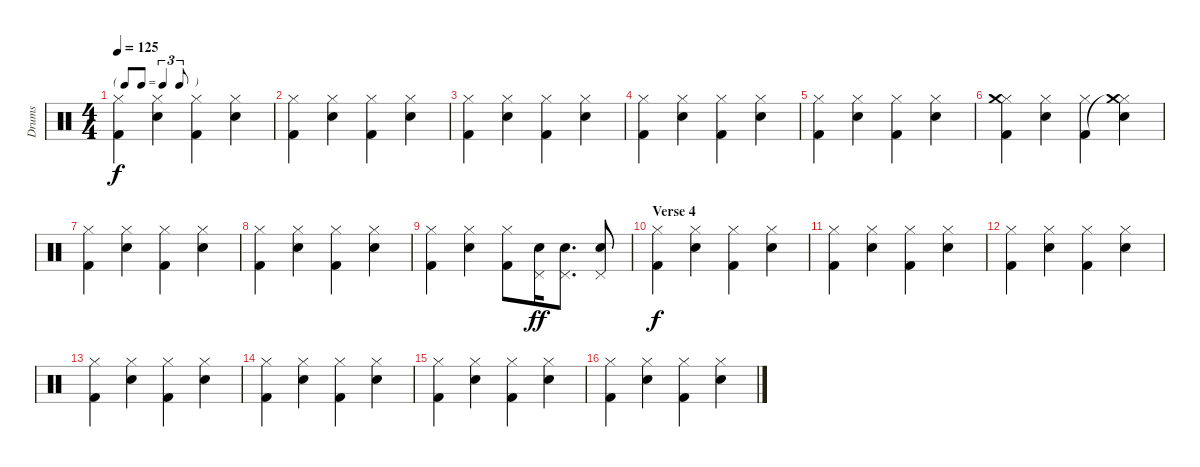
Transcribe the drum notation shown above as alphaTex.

\track ("Drums" "Drums") {instrument percussion}
\staff {score}
\articulation defaults
\ts (4 4)
\tf triplet8th
\tempo 125
\clef neutral
\ks c
("Hi-Hat (closed)" "Kick (hit) 2").4{dy f} ("Hi-Hat (closed)" "Electric Snare (hit)").4 ("Hi-Hat (closed)" "Kick (hit) 2").4 ("Hi-Hat (closed)" "Electric Snare (hit)").4 |
("Hi-Hat (closed)" "Kick (hit) 2").4 ("Hi-Hat (closed)" "Electric Snare (hit)").4 ("Hi-Hat (closed)" "Kick (hit) 2").4 ("Hi-Hat (closed)" "Electric Snare (hit)").4 |
("Hi-Hat (closed)" "Kick (hit) 2").4 ("Hi-Hat (closed)" "Electric Snare (hit)").4 ("Hi-Hat (closed)" "Kick (hit) 2").4 ("Hi-Hat (closed)" "Electric Snare (hit)").4 |
("Hi-Hat (closed)" "Kick (hit) 2").4 ("Hi-Hat (closed)" "Electric Snare (hit)").4 ("Hi-Hat (closed)" "Kick (hit) 2").4 ("Hi-Hat (closed)" "Electric Snare (hit)").4 |
("Hi-Hat (closed)" "Kick (hit) 2").4 ("Hi-Hat (closed)" "Electric Snare (hit)").4 ("Hi-Hat (closed)" "Kick (hit) 2").4 ("Hi-Hat (closed)" "Electric Snare (hit)").4 |
("Hi-Hat (closed)" "Crash medium (hit)" "Kick (hit) 2").4 ("Hi-Hat (closed)" "Electric Snare (hit)").4 ("Hi-Hat (closed)" "Kick (hit) 2").4 ("Hi-Hat (closed)" "Crash medium (hit)"{t} "Electric Snare (hit)").4 |
("Hi-Hat (closed)" "Kick (hit) 2").4 ("Hi-Hat (closed)" "Electric Snare (hit)").4 ("Hi-Hat (closed)" "Kick (hit) 2").4 ("Hi-Hat (closed)" "Electric Snare (hit)").4 |
("Hi-Hat (closed)" "Kick (hit) 2").4 ("Hi-Hat (closed)" "Electric Snare (hit)").4 ("Hi-Hat (closed)" "Kick (hit) 2").4 ("Hi-Hat (closed)" "Electric Snare (hit)").4 |
("Hi-Hat (closed)" "Kick (hit) 2").4 ("Hi-Hat (closed)" "Electric Snare (hit)").4 ("Hi-Hat (closed)" "Kick (hit) 2").8 ("Pedal Hi-Hat (hit)" "Electric Snare (hit)").16{dy ff} ("Pedal Hi-Hat (hit)" "Electric Snare (hit)").8{d} ("Pedal Hi-Hat (hit)" "Electric Snare (hit)").8 |
\section ("" "Verse 4")
("Hi-Hat (closed)" "Kick (hit) 2").4{dy f} ("Hi-Hat (closed)" "Electric Snare (hit)").4 ("Hi-Hat (closed)" "Kick (hit) 2").4 ("Hi-Hat (closed)" "Electric Snare (hit)").4 |
("Hi-Hat (closed)" "Kick (hit) 2").4 ("Hi-Hat (closed)" "Electric Snare (hit)").4 ("Hi-Hat (closed)" "Kick (hit) 2").4 ("Hi-Hat (closed)" "Electric Snare (hit)").4 |
("Hi-Hat (closed)" "Kick (hit) 2").4 ("Hi-Hat (closed)" "Electric Snare (hit)").4 ("Hi-Hat (closed)" "Kick (hit) 2").4 ("Hi-Hat (closed)" "Electric Snare (hit)").4 |
("Hi-Hat (closed)" "Kick (hit) 2").4 ("Hi-Hat (closed)" "Electric Snare (hit)").4 ("Hi-Hat (closed)" "Kick (hit) 2").4 ("Hi-Hat (closed)" "Electric Snare (hit)").4 |
("Hi-Hat (closed)" "Kick (hit) 2").4 ("Hi-Hat (closed)" "Electric Snare (hit)").4 ("Hi-Hat (closed)" "Kick (hit) 2").4 ("Hi-Hat (closed)" "Electric Snare (hit)").4 |
("Hi-Hat (closed)" "Kick (hit) 2").4 ("Hi-Hat (closed)" "Electric Snare (hit)").4 ("Hi-Hat (closed)" "Kick (hit) 2").4 ("Hi-Hat (closed)" "Electric Snare (hit)").4 |
("Hi-Hat (closed)" "Kick (hit) 2").4 ("Hi-Hat (closed)" "Electric Snare (hit)").4 ("Hi-Hat (closed)" "Kick (hit) 2").4 ("Hi-Hat (closed)" "Electric Snare (hit)").4
